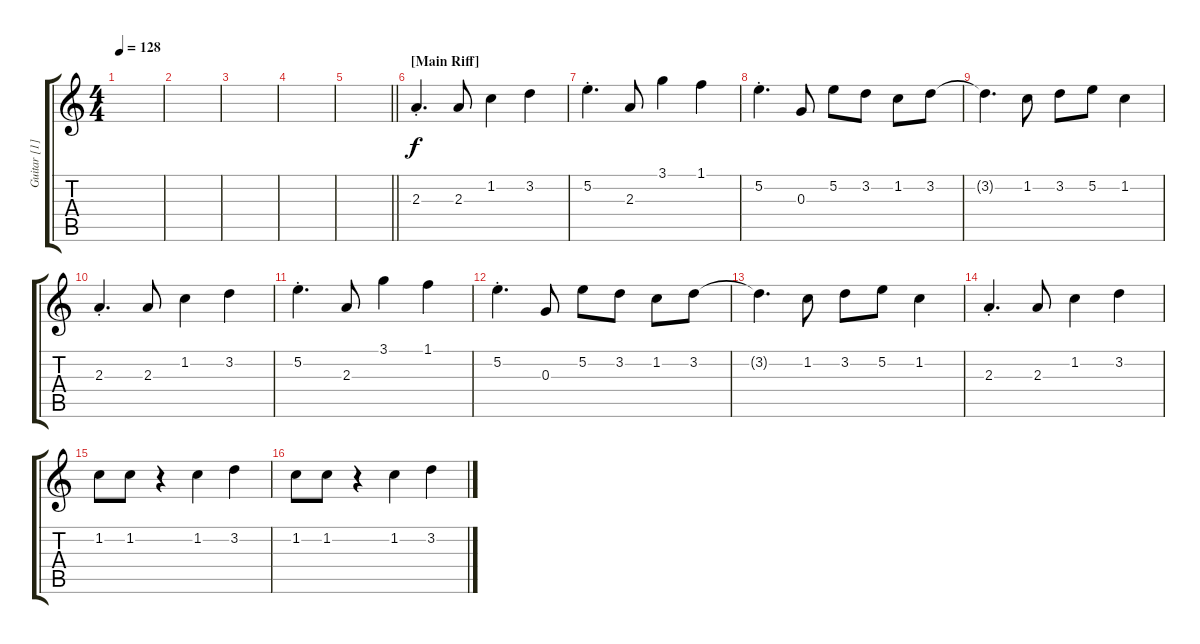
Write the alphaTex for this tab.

\track ("Guitar [1]" "Guitar [1]") {instrument distortionguitar}
\staff {score tabs}
\tuning (E4 B3 G3 D3 A2 E2) {hide}
\ts (4 4)
\tempo 128
\clef g2
\ks c
|
|
|
|
\barLineRight lightlight
|
\section ("" "[Main Riff]")
2.3{st}.4{d} 2.3.8 1.2.4 3.2.4 |
5.2{st}.4{d} 2.3.8 3.1.4 1.1.4 |
5.2{st}.4{d} 0.3.8 5.2.8 3.2.8 1.2.8 3.2.8 |
3.2{t}.4{d} 1.2.8 3.2.8 5.2.8 1.2.4 |
2.3{st}.4{d} 2.3.8 1.2.4 3.2.4 |
5.2{st}.4{d} 2.3.8 3.1.4 1.1.4 |
5.2{st}.4{d} 0.3.8 5.2.8 3.2.8 1.2.8 3.2.8 |
3.2{t}.4{d} 1.2.8 3.2.8 5.2.8 1.2.4 |
2.3{st}.4{d} 2.3.8 1.2.4 3.2.4 |
1.2.8 1.2.8 r.4 1.2.4 3.2.4 |
1.2.8 1.2.8 r.4 1.2.4 3.2.4
